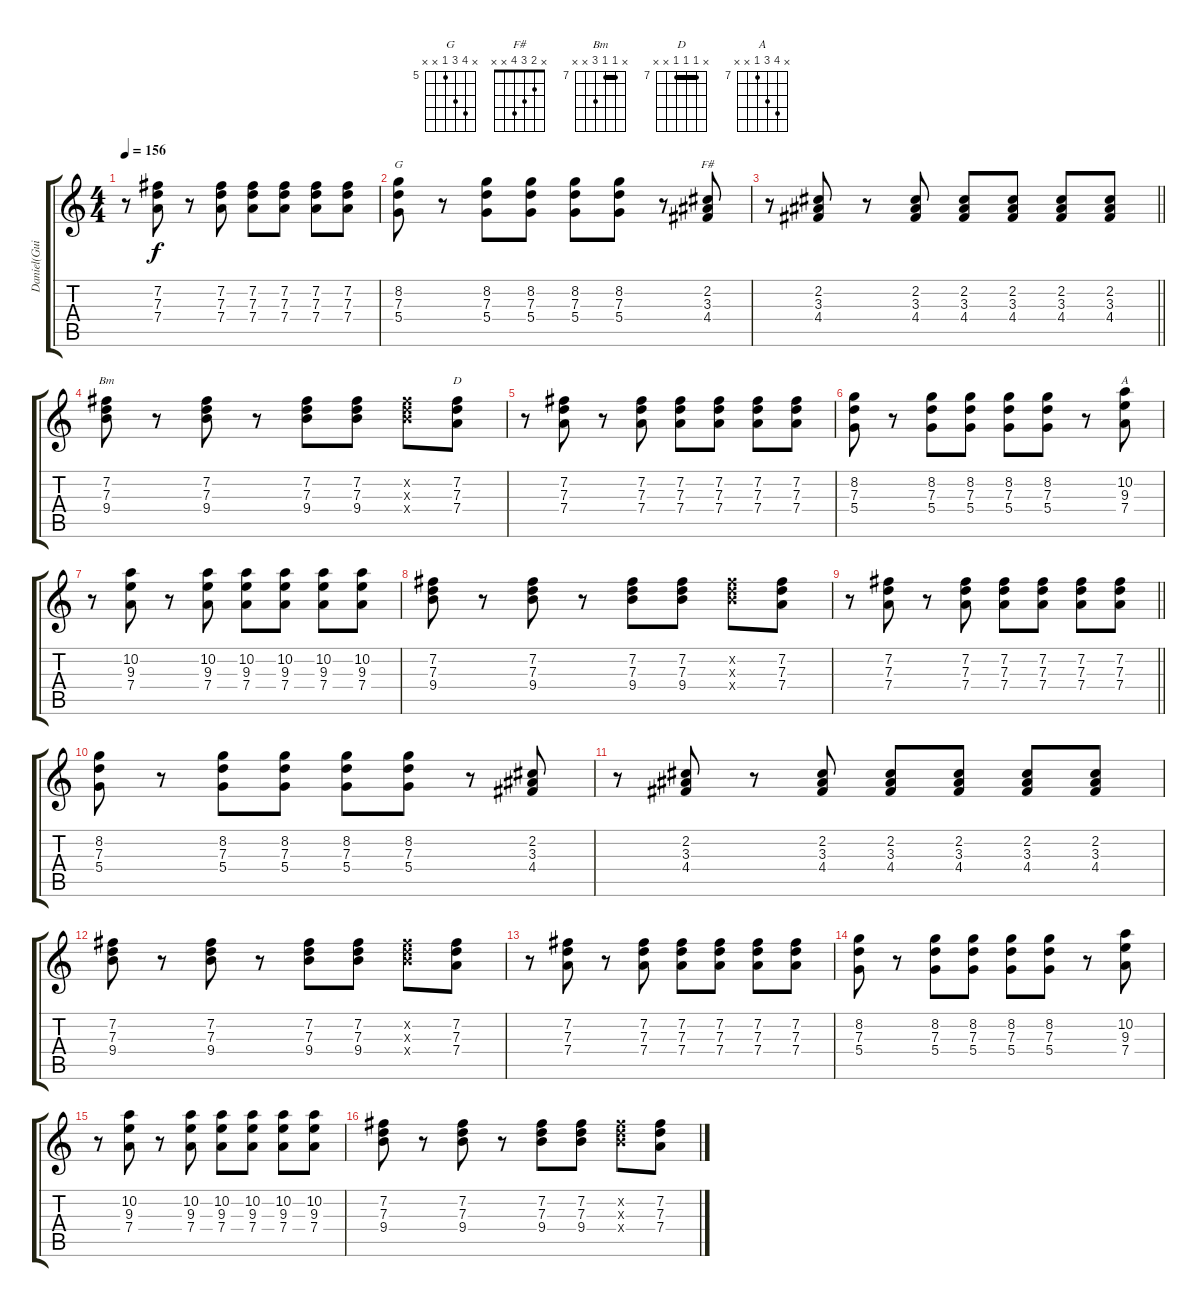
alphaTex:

\track ("Daniel(Guitarra)" "Daniel(Gui") {instrument overdrivenguitar}
\staff {score tabs}
\tuning (E4 B3 G3 D3 A2 E2) {hide}
\chord ("G" x 8 7 5 x x) {firstfret 5}
\chord ("F#" x 2 3 4 x x)
\chord ("Bm" x 7 7 9 x x) {firstfret 7 barre 7}
\chord ("D" x 7 7 7 x x) {firstfret 7 barre 7}
\chord ("A" x 10 9 7 x x) {firstfret 7}
\ts (4 4)
\tempo 156
\clef g2
\ks c
r.8{dy f} (7.2 7.3 7.4).8 r.8 (7.2 7.3 7.4).8 (7.2 7.3 7.4).8 (7.2 7.3 7.4).8 (7.2 7.3 7.4).8 (7.2 7.3 7.4).8 |
(8.2 7.3 5.4).8{ch "G"} r.8 (8.2 7.3 5.4).8 (8.2 7.3 5.4).8 (8.2 7.3 5.4).8 (8.2 7.3 5.4).8 r.8 (2.2 3.3 4.4).8{ch "F#"} |
\barLineRight lightlight
r.8 (2.2 3.3 4.4).8 r.8 (2.2 3.3 4.4).8 (2.2 3.3 4.4).8 (2.2 3.3 4.4).8 (2.2 3.3 4.4).8 (2.2 3.3 4.4).8 |
\section ("" "")
(7.2 7.3 9.4).8{ch "Bm" volume 13} r.8 (7.2 7.3 9.4).8 r.8 (7.2 7.3 9.4).8 (7.2 7.3 9.4).8 (7.2{x} 7.3{x} 9.4{x}).8 (7.2 7.3 7.4).8{ch "D"} |
r.8 (7.2 7.3 7.4).8 r.8 (7.2 7.3 7.4).8 (7.2 7.3 7.4).8 (7.2 7.3 7.4).8 (7.2 7.3 7.4).8 (7.2 7.3 7.4).8 |
(8.2 7.3 5.4).8 r.8 (8.2 7.3 5.4).8 (8.2 7.3 5.4).8 (8.2 7.3 5.4).8 (8.2 7.3 5.4).8 r.8 (10.2 9.3 7.4).8{ch "A"} |
r.8 (10.2 9.3 7.4).8 r.8 (10.2 9.3 7.4).8 (10.2 9.3 7.4).8 (10.2 9.3 7.4).8 (10.2 9.3 7.4).8 (10.2 9.3 7.4).8 |
(7.2 7.3 9.4).8 r.8 (7.2 7.3 9.4).8 r.8 (7.2 7.3 9.4).8 (7.2 7.3 9.4).8 (7.2{x} 7.3{x} 9.4{x}).8 (7.2 7.3 7.4).8 |
\barLineRight lightlight
r.8 (7.2 7.3 7.4).8 r.8 (7.2 7.3 7.4).8 (7.2 7.3 7.4).8 (7.2 7.3 7.4).8 (7.2 7.3 7.4).8 (7.2 7.3 7.4).8 |
(8.2 7.3 5.4).8 r.8 (8.2 7.3 5.4).8 (8.2 7.3 5.4).8 (8.2 7.3 5.4).8 (8.2 7.3 5.4).8 r.8 (2.2 3.3 4.4).8 |
r.8 (2.2 3.3 4.4).8 r.8 (2.2 3.3 4.4).8 (2.2 3.3 4.4).8 (2.2 3.3 4.4).8 (2.2 3.3 4.4).8 (2.2 3.3 4.4).8 |
\section ("" "")
(7.2 7.3 9.4).8{volume 13} r.8 (7.2 7.3 9.4).8 r.8 (7.2 7.3 9.4).8 (7.2 7.3 9.4).8 (7.2{x} 7.3{x} 9.4{x}).8 (7.2 7.3 7.4).8 |
r.8 (7.2 7.3 7.4).8 r.8 (7.2 7.3 7.4).8 (7.2 7.3 7.4).8 (7.2 7.3 7.4).8 (7.2 7.3 7.4).8 (7.2 7.3 7.4).8 |
(8.2 7.3 5.4).8 r.8 (8.2 7.3 5.4).8 (8.2 7.3 5.4).8 (8.2 7.3 5.4).8 (8.2 7.3 5.4).8 r.8 (10.2 9.3 7.4).8 |
r.8 (10.2 9.3 7.4).8 r.8 (10.2 9.3 7.4).8 (10.2 9.3 7.4).8 (10.2 9.3 7.4).8 (10.2 9.3 7.4).8 (10.2 9.3 7.4).8 |
(7.2 7.3 9.4).8 r.8 (7.2 7.3 9.4).8 r.8 (7.2 7.3 9.4).8 (7.2 7.3 9.4).8 (7.2{x} 7.3{x} 9.4{x}).8 (7.2 7.3 7.4).8
